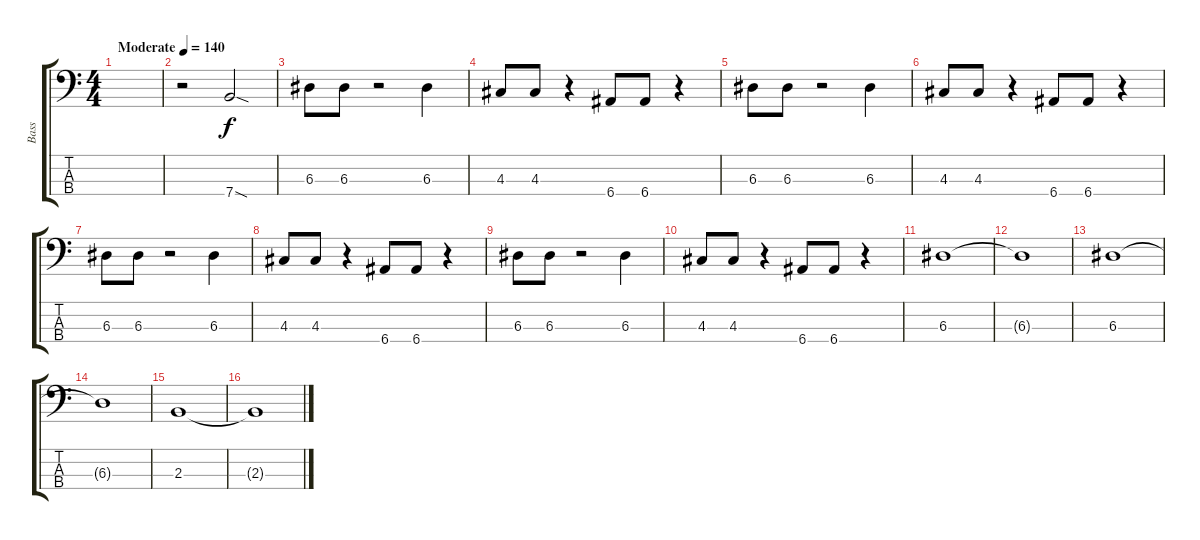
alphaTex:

\track ("Bass" "Bass") {instrument synthbass2}
\staff {score tabs}
\tuning (G2 D2 A1 E1) {hide}
\ts (4 4)
\tempo (140 "Moderate")
\clef f4
\ks c
|
r.2 7.4{sod}.2 |
6.3.8 6.3.8 r.2 6.3.4 |
4.3.8 4.3.8 r.4 6.4.8 6.4.8 r.4 |
6.3.8 6.3.8 r.2 6.3.4 |
4.3.8 4.3.8 r.4 6.4.8 6.4.8 r.4 |
6.3.8 6.3.8 r.2 6.3.4 |
4.3.8 4.3.8 r.4 6.4.8 6.4.8 r.4 |
6.3.8 6.3.8 r.2 6.3.4 |
4.3.8 4.3.8 r.4 6.4.8 6.4.8 r.4 |
6.3.1 |
6.3{t}.1 |
6.3.1 |
6.3{t}.1 |
2.3.1 |
2.3{t}.1
